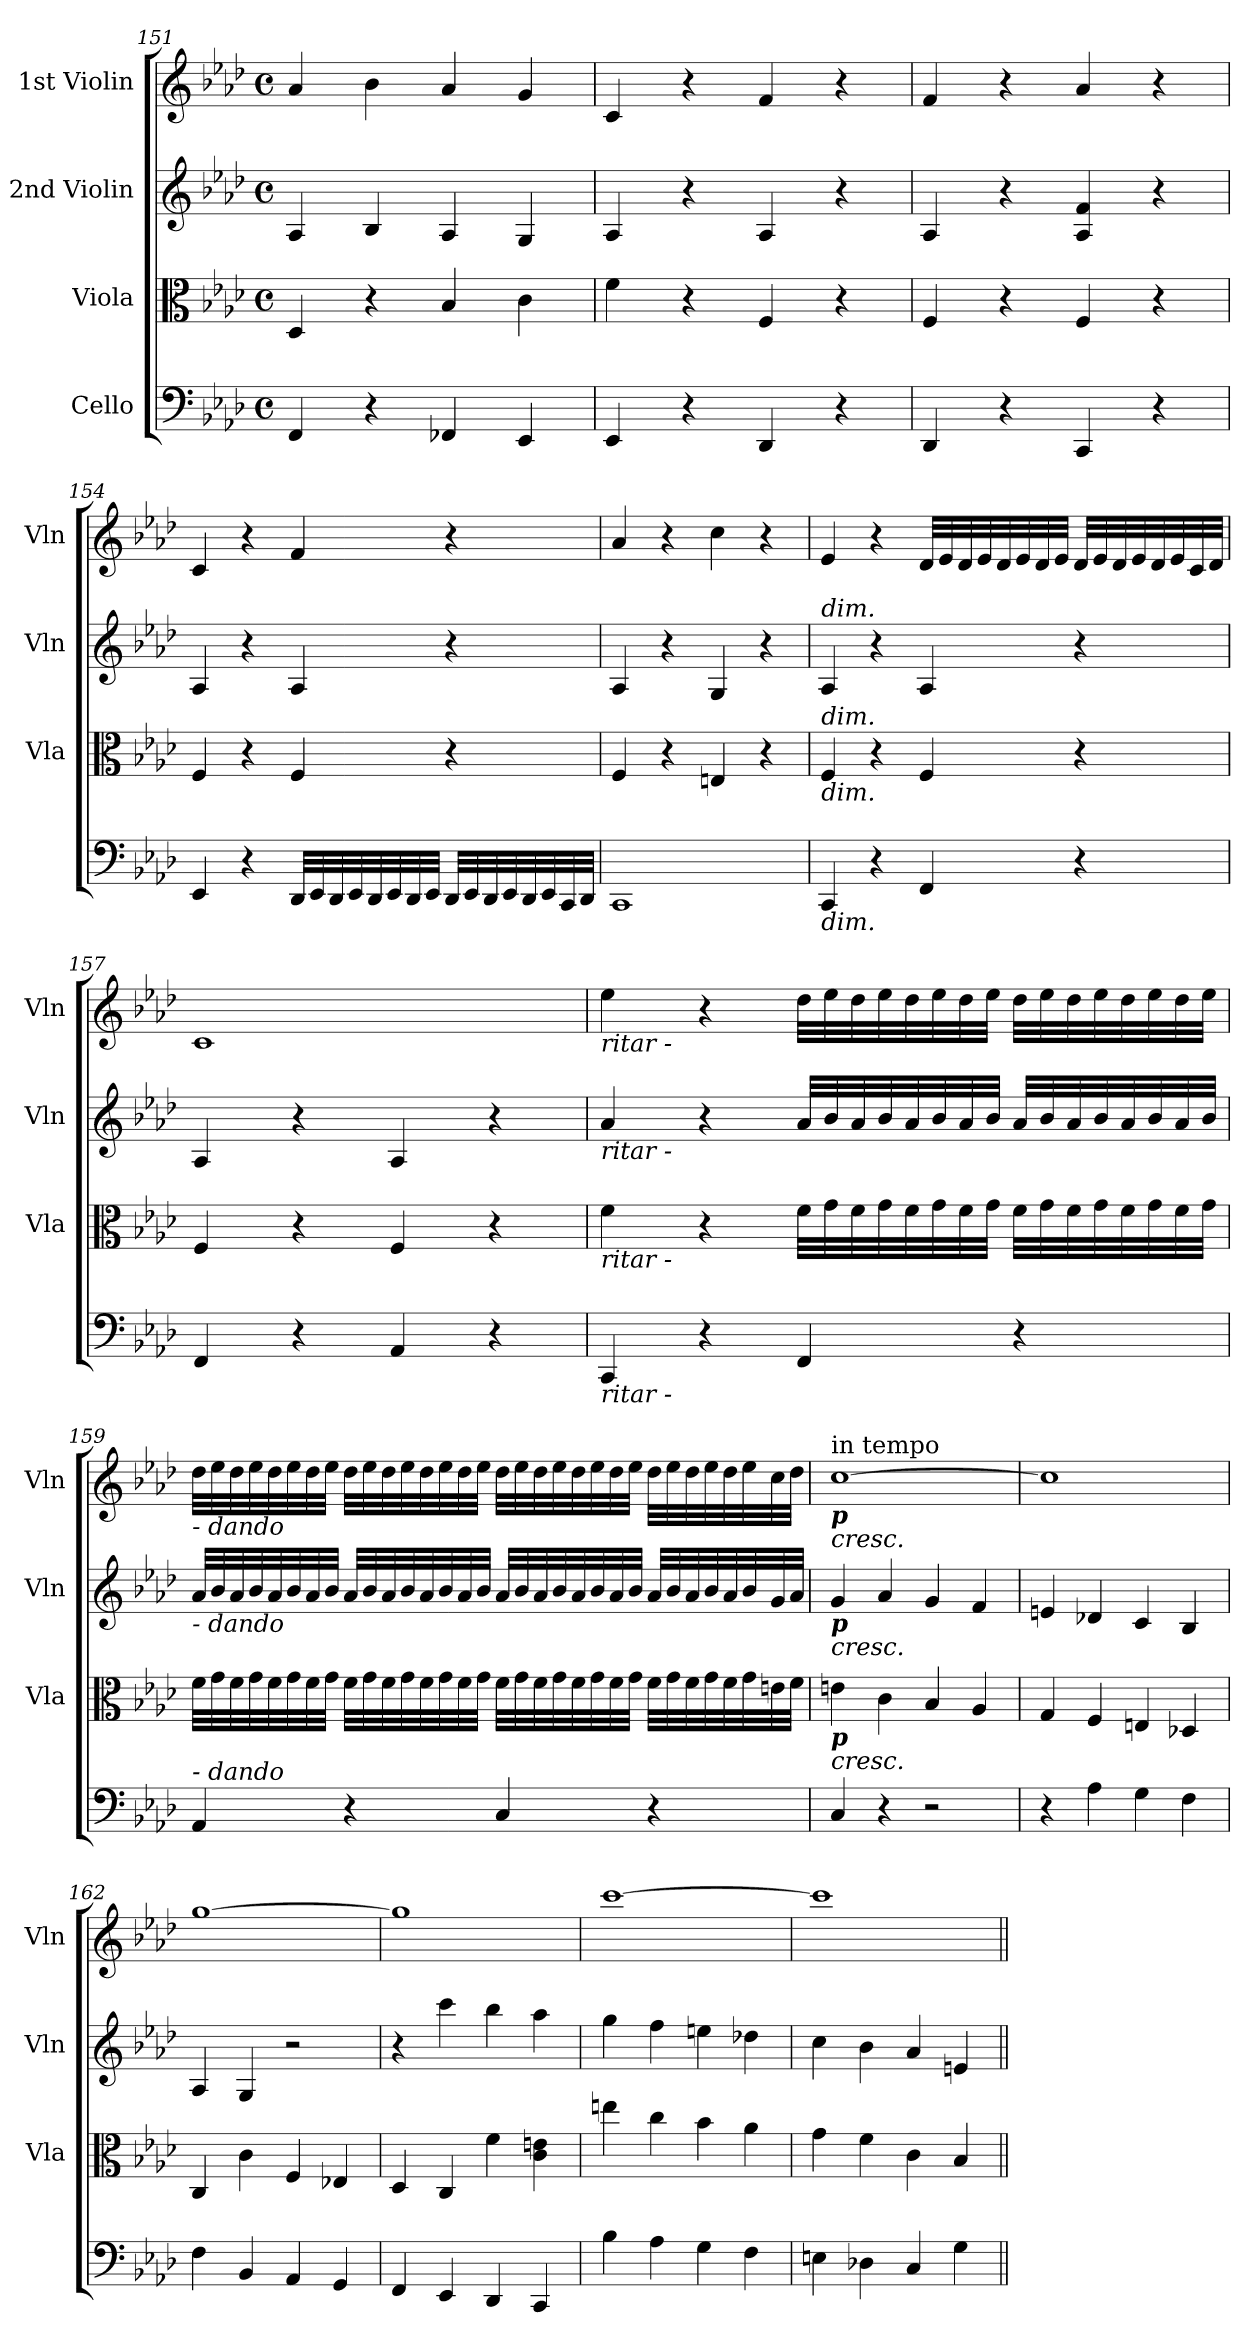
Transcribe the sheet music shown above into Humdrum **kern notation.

**kern	**kern	**kern	**kern
*part4	*part3	*part2	*part1
*staff4	*staff3	*staff2	*staff1
*I"Cello	*I"Viola	*I"2nd Violin	*I"1st Violin
*	*I'Vla	*I'Vln	*I'Vln
*clefF4	*clefC3	*clefG2	*clefG2
*k[b-e-a-d-]	*k[b-e-a-d-]	*k[b-e-a-d-]	*k[b-e-a-d-]
*A-:	*A-:	*A-:	*A-:
*M4/4	*M4/4	*M4/4	*M4/4
*met(c)	*met(c)	*met(c)	*met(c)
=151	=151	=151	=151
4FF/	4D-/	4A-/	4a-/
4r	4r	4B-/	4b-\
4FF-X/	4B-/	4A-/	4a-/
4EE-/	4c\	4G/	4g/
=152	=152	=152	=152
4EE-/	4f\	4A-/	4c/
4r	4r	4r	4r
4DD-/	4F/	4A-/	4f/
4r	4r	4r	4r
=153	=153	=153	=153
4DD-/	4F/	4A-/	4f/
4r	4r	4r	4r
4CC/	4F/	4A-/ 4f/	4a-/
4r	4r	4r	4r
!!LO:LB:g=z
=154	=154	=154	=154
4EE-/	4F/	4A-/	4c/
4r	4r	4r	4r
32DD-/LLL	4F/	4A-/	4f/
32EE-/	.	.	.
32DD-/	.	.	.
32EE-/	.	.	.
32DD-/	.	.	.
32EE-/	.	.	.
32DD-/	.	.	.
32EE-/JJJ	.	.	.
32DD-/LLL	4r	4r	4r
32EE-/	.	.	.
32DD-/	.	.	.
32EE-/	.	.	.
32DD-/	.	.	.
32EE-/	.	.	.
32CC/	.	.	.
32DD-/JJJ	.	.	.
=155	=155	=155	=155
1CC	4F/	4A-/	4a-/
.	4r	4r	4r
.	4En/	4G/	4cc\
.	4r	4r	4r
!!LO:LB:g=z
=156	=156	=156	=156
!	!	!LO:TX:a:i:t=dim.	!
!	!LO:TX:a:i:t=dim.	!	!
!	!LO:TX:b:i:t=dim.	!	!
!LO:TX:b:i:t=dim.	!	!	!
4CC/	4F/	4A-/	4e-/
4r	4r	4r	4r
4FF/	4F/	4A-/	32d-/LLL
.	.	.	32e-/
.	.	.	32d-/
.	.	.	32e-/
.	.	.	32d-/
.	.	.	32e-/
.	.	.	32d-/
.	.	.	32e-/JJJ
4r	4r	4r	32d-/LLL
.	.	.	32e-/
.	.	.	32d-/
.	.	.	32e-/
.	.	.	32d-/
.	.	.	32e-/
.	.	.	32c/
.	.	.	32d-/JJJ
!!LO:PB:g=z
=157	=157	=157	=157
4FF/	4F/	4A-/	1c
4r	4r	4r	.
4AA-/	4F/	4A-/	.
4r	4r	4r	.
=158	=158	=158	=158
!	!	!	!LO:TX:b:i:t=ritar -
!	!	!LO:TX:b:i:t=ritar -	!
!	!LO:TX:b:i:t=ritar -	!	!
!LO:TX:b:i:t=ritar -	!	!	!
4CC/	4f\	4a-/	4ee-\
4r	4r	4r	4r
4FF/	32f\LLL	32a-/LLL	32dd-\LLL
.	32g\	32b-/	32ee-\
.	32f\	32a-/	32dd-\
.	32g\	32b-/	32ee-\
.	32f\	32a-/	32dd-\
.	32g\	32b-/	32ee-\
.	32f\	32a-/	32dd-\
.	32g\JJJ	32b-/JJJ	32ee-\JJJ
4r	32f\LLL	32a-/LLL	32dd-\LLL
.	32g\	32b-/	32ee-\
.	32f\	32a-/	32dd-\
.	32g\	32b-/	32ee-\
.	32f\	32a-/	32dd-\
.	32g\	32b-/	32ee-\
.	32f\	32a-/	32dd-\
.	32g\JJJ	32b-/JJJ	32ee-\JJJ
!!LO:LB:g=z
=159	=159	=159	=159
!	!	!	!LO:TX:b:i:t=- dando
!	!	!LO:TX:b:i:t=- dando	!
!LO:TX:a:i:t=- dando	!	!	!
4AA-/	32f\LLL	32a-/LLL	32dd-\LLL
.	32g\	32b-/	32ee-\
.	32f\	32a-/	32dd-\
.	32g\	32b-/	32ee-\
.	32f\	32a-/	32dd-\
.	32g\	32b-/	32ee-\
.	32f\	32a-/	32dd-\
.	32g\JJJ	32b-/JJJ	32ee-\JJJ
4r	32f\LLL	32a-/LLL	32dd-\LLL
.	32g\	32b-/	32ee-\
.	32f\	32a-/	32dd-\
.	32g\	32b-/	32ee-\
.	32f\	32a-/	32dd-\
.	32g\	32b-/	32ee-\
.	32f\	32a-/	32dd-\
.	32g\JJJ	32b-/JJJ	32ee-\JJJ
4C/	32f\LLL	32a-/LLL	32dd-\LLL
.	32g\	32b-/	32ee-\
.	32f\	32a-/	32dd-\
.	32g\	32b-/	32ee-\
.	32f\	32a-/	32dd-\
.	32g\	32b-/	32ee-\
.	32f\	32a-/	32dd-\
.	32g\JJJ	32b-/JJJ	32ee-\JJJ
4r	32f\LLL	32a-/LLL	32dd-\LLL
.	32g\	32b-/	32ee-\
.	32f\	32a-/	32dd-\
.	32g\	32b-/	32ee-\
.	32f\	32a-/	32dd-\
.	32g\	32b-/	32ee-\
.	32en\	32g/	32cc\
.	32f\JJJ	32a-/JJJ	32dd-\JJJ
=160	=160	=160	=160
!	!	!	!LO:TX:b:Bi:t=p
!	!	!	!LO:TX:b:i:t=cresc.
!	!	!	!LO:TX:a:t=in tempo
!	!	!LO:TX:b:Bi:t=p	!
!	!	!LO:TX:b:i:t=cresc.	!
!	!LO:TX:b:Bi:t=p	!	!
!	!LO:TX:b:i:t=cresc.	!	!
4C/	4en\	4g/	[1cc
4r	4c\	4a-/	.
2r	4B-/	4g/	.
.	4A-/	4f/	.
=161	=161	=161	=161
4r	4G/	4en/	1cc]
4A-\	4F/	4d-X/	.
4G\	4En/	4c/	.
4F\	4D-X/	4B-/	.
!!LO:PB:g=z
=162	=162	=162	=162
4F\	4C/	4A-/	[1gg
4BB-/	4c\	4G/	.
4AA-/	4F/	2r	.
4GG/	4E-X/	.	.
=163	=163	=163	=163
4FF/	4D-/	4r	1gg]
4EE-/	4C/	4ccc\	.
4DD-/	4f\	4bb-\	.
4CC/	4c\ 4en\	4aa-\	.
=164	=164	=164	=164
4B-\	4een\	4gg\	[1ccc
4A-\	4cc\	4ff\	.
4G\	4b-\	4een\	.
4F\	4a-\	4dd-X\	.
=165	=165	=165	=165
4En\	4g\	4cc\	1ccc]
4D-X\	4f\	4b-\	.
4C/	4c\	4a-/	.
4G\	4B-/	4en/	.
=||	=||	=||	=||
*-	*-	*-	*-
